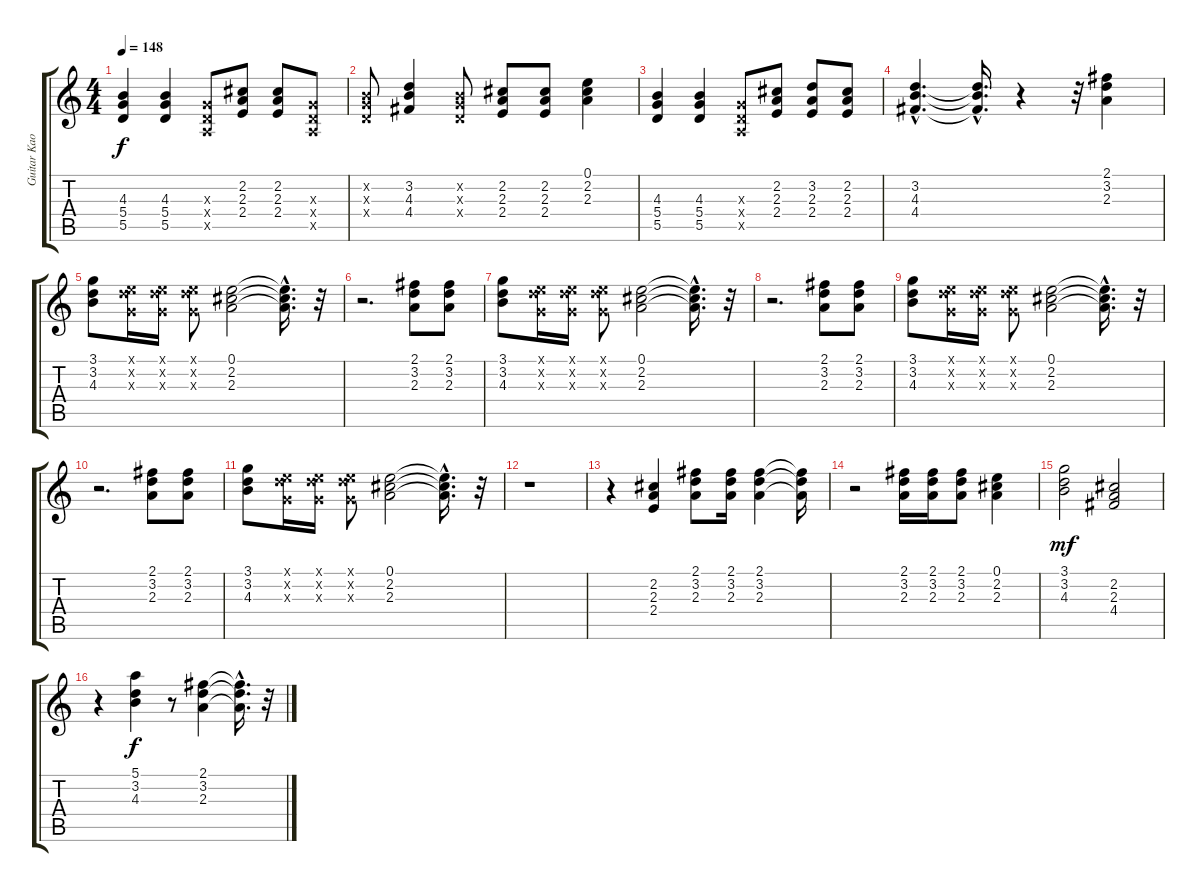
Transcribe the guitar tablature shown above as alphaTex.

\track ("Guitar Kaoru" "Guitar Kao") {instrument distortionguitar}
\staff {score tabs}
\tuning (E4 B3 G3 D3 A2 E2) {hide}
\ts (4 4)
\tempo 148
\clef g2
\ks c
(4.3 5.4 5.5).4{dy f} (4.3 5.4 5.5).4 (0.3{x} 0.4{x} 0.5{x}).8 (2.2 2.3 2.4).8 (2.2 2.3 2.4).8 (0.3{x} 0.4{x} 0.5{x}).8 |
(0.2{x} 0.3{x} 0.4{x}).8 (3.2 4.3 4.4).4 (0.2{x} 0.3{x} 0.4{x}).8 (2.2 2.3 2.4).8 (2.2 2.3 2.4).8 (0.1 2.2 2.3).4 |
(4.3 5.4 5.5).4 (4.3 5.4 5.5).4 (0.3{x} 0.4{x} 0.5{x}).8 (2.2 2.3 2.4).8 (3.2 2.3 2.4).8 (2.2 2.3 2.4).8 |
(3.2{hac} 4.3{hac} 4.4{hac}).4{d} (3.2{hac t} 4.3{hac t} 4.4{hac t}).16{d} r.4 r.32 (2.1 3.2 2.3).4 |
(3.1 3.2 4.3).8 (0.1{x} 3.2{x} 0.3{x}).16 (0.1{x} 3.2{x} 0.3{x}).16 (0.1{x} 3.2{x} 0.3{x}).8 (0.1 2.2 2.3).2 (0.1{hac t} 2.2{hac t} 2.3{hac t}).16{d} r.32 |
r.2{d} (2.1 3.2 2.3).8 (2.1 3.2 2.3).8 |
(3.1 3.2 4.3).8 (0.1{x} 3.2{x} 0.3{x}).16 (0.1{x} 3.2{x} 0.3{x}).16 (0.1{x} 3.2{x} 0.3{x}).8 (0.1 2.2 2.3).2 (0.1{hac t} 2.2{hac t} 2.3{hac t}).16{d} r.32 |
r.2{d} (2.1 3.2 2.3).8 (2.1 3.2 2.3).8 |
(3.1 3.2 4.3).8 (0.1{x} 3.2{x} 0.3{x}).16 (0.1{x} 3.2{x} 0.3{x}).16 (0.1{x} 3.2{x} 0.3{x}).8 (0.1 2.2 2.3).2 (0.1{hac t} 2.2{hac t} 2.3{hac t}).16{d} r.32 |
r.2{d} (2.1 3.2 2.3).8 (2.1 3.2 2.3).8 |
(3.1 3.2 4.3).8 (0.1{x} 3.2{x} 0.3{x}).16 (0.1{x} 3.2{x} 0.3{x}).16 (0.1{x} 3.2{x} 0.3{x}).8 (0.1 2.2 2.3).2 (0.1{hac t} 2.2{hac t} 2.3{hac t}).16{d} r.32 |
r.1 |
r.4 (2.2 2.3 2.4).4 (2.1 3.2 2.3).8 (2.1 3.2 2.3).16 (2.1 3.2 2.3).4 (2.1{t} 3.2{t} 2.3{t}).16 |
r.2 (2.1 3.2 2.3).16 (2.1 3.2 2.3).16 (2.1 3.2 2.3).8 (0.1 2.2 2.3).4 |
(3.1 3.2 4.3).2{dy mf} (2.2 2.3 4.4).2 |
r.4 (5.1 3.2 4.3).4{dy f} r.8 (2.1 3.2 2.3).4 (2.1{hac t} 3.2{hac t} 2.3{hac t}).16{d} r.32
